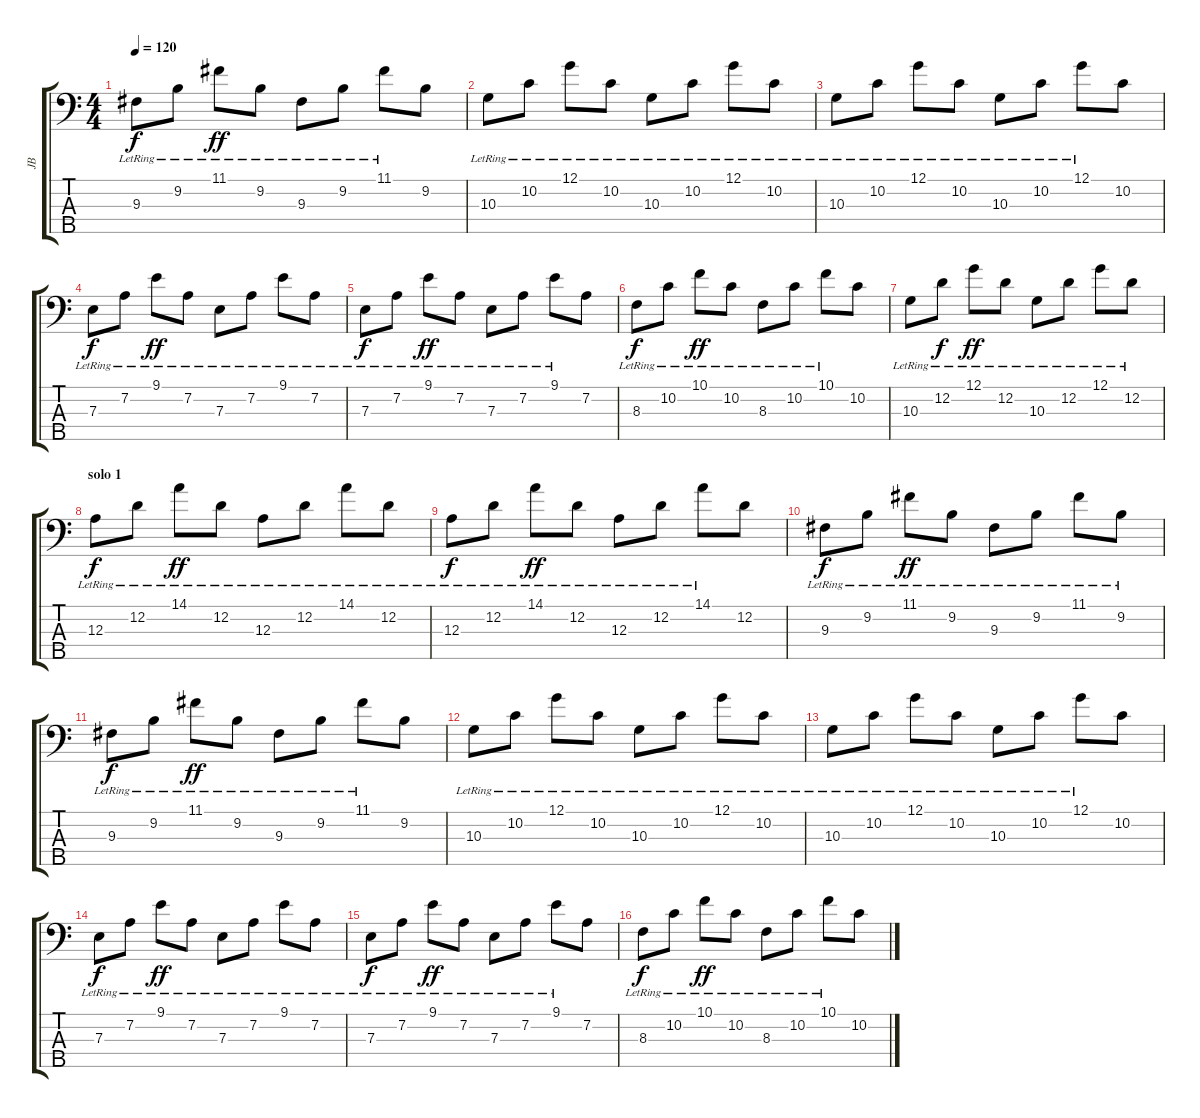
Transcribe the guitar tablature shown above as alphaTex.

\track ("JB" "JB") {instrument electricbassfinger}
\staff {score tabs}
\tuning (G2 D2 A1 E1 B0) {hide}
\ts (4 4)
\tempo 120
\clef f4
\ks c
9.3{lr}.8{dy f} 9.2{lr}.8 11.1{lr}.8{dy ff} 9.2{lr}.8 9.3{lr}.8 9.2{lr}.8 11.1{lr}.8 9.2.8 |
10.3{lr}.8 10.2{lr}.8 12.1{lr}.8 10.2{lr}.8 10.3{lr}.8 10.2{lr}.8 12.1{lr}.8 10.2{lr}.8 |
10.3{lr}.8 10.2{lr}.8 12.1{lr}.8 10.2{lr}.8 10.3{lr}.8 10.2{lr}.8 12.1{lr}.8 10.2.8 |
7.3{lr}.8{dy f} 7.2{lr}.8 9.1{lr}.8{dy ff} 7.2{lr}.8 7.3{lr}.8 7.2{lr}.8 9.1{lr}.8 7.2{lr}.8 |
7.3{lr}.8{dy f} 7.2{lr}.8 9.1{lr}.8{dy ff} 7.2{lr}.8 7.3{lr}.8 7.2{lr}.8 9.1{lr}.8 7.2.8 |
8.3{lr}.8{dy f} 10.2{lr}.8 10.1{lr}.8{dy ff} 10.2{lr}.8 8.3{lr}.8 10.2{lr}.8 10.1{lr}.8 10.2.8 |
10.3{lr}.8 12.2{lr}.8{dy f} 12.1{lr}.8{dy ff} 12.2{lr}.8 10.3{lr}.8 12.2{lr}.8 12.1{lr}.8 12.2{lr}.8 |
\section ("" "solo 1")
12.3{lr}.8{dy f} 12.2{lr}.8 14.1{lr}.8{dy ff} 12.2{lr}.8 12.3{lr}.8 12.2{lr}.8 14.1{lr}.8 12.2{lr}.8 |
12.3{lr}.8{dy f} 12.2{lr}.8 14.1{lr}.8{dy ff} 12.2{lr}.8 12.3{lr}.8 12.2{lr}.8 14.1{lr}.8 12.2.8 |
9.3{lr}.8{dy f} 9.2{lr}.8 11.1{lr}.8{dy ff} 9.2{lr}.8 9.3{lr}.8 9.2{lr}.8 11.1{lr}.8 9.2{lr}.8 |
9.3{lr}.8{dy f} 9.2{lr}.8 11.1{lr}.8{dy ff} 9.2{lr}.8 9.3{lr}.8 9.2{lr}.8 11.1{lr}.8 9.2.8 |
10.3{lr}.8 10.2{lr}.8 12.1{lr}.8 10.2{lr}.8 10.3{lr}.8 10.2{lr}.8 12.1{lr}.8 10.2{lr}.8 |
10.3{lr}.8 10.2{lr}.8 12.1{lr}.8 10.2{lr}.8 10.3{lr}.8 10.2{lr}.8 12.1{lr}.8 10.2.8 |
7.3{lr}.8{dy f} 7.2{lr}.8 9.1{lr}.8{dy ff} 7.2{lr}.8 7.3{lr}.8 7.2{lr}.8 9.1{lr}.8 7.2{lr}.8 |
7.3{lr}.8{dy f} 7.2{lr}.8 9.1{lr}.8{dy ff} 7.2{lr}.8 7.3{lr}.8 7.2{lr}.8 9.1{lr}.8 7.2.8 |
8.3{lr}.8{dy f} 10.2{lr}.8 10.1{lr}.8{dy ff} 10.2{lr}.8 8.3{lr}.8 10.2{lr}.8 10.1{lr}.8 10.2.8
